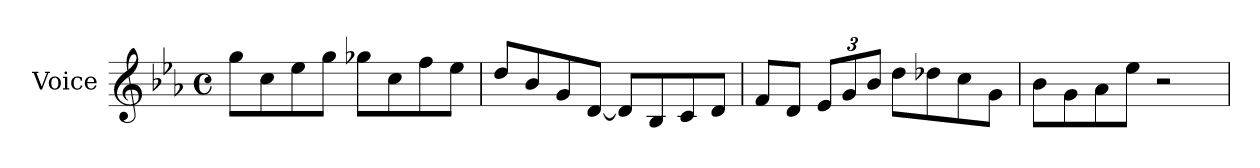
**kern
*part1
*staff1
*I"Voice
*I'Voice
*clefG2
*k[b-e-a-]
*M4/4
*met(c)
=1
8gg\L
8cc\
8ee-\
8gg\J
8gg-X\L
8cc\
8ff\
8ee-\J
=2
8dd/L
8b-/
8g/
[<8d/J
8d/L]
8B-/
8c/
8d/J
=3
8f/L
8d/J
12e-/L
12g/
12b-/J
8dd\L
8dd-X\
8cc\
8g\J
=4
8b-\L
8g\
8a-\
8ee-\J
2rcc
=
*-
